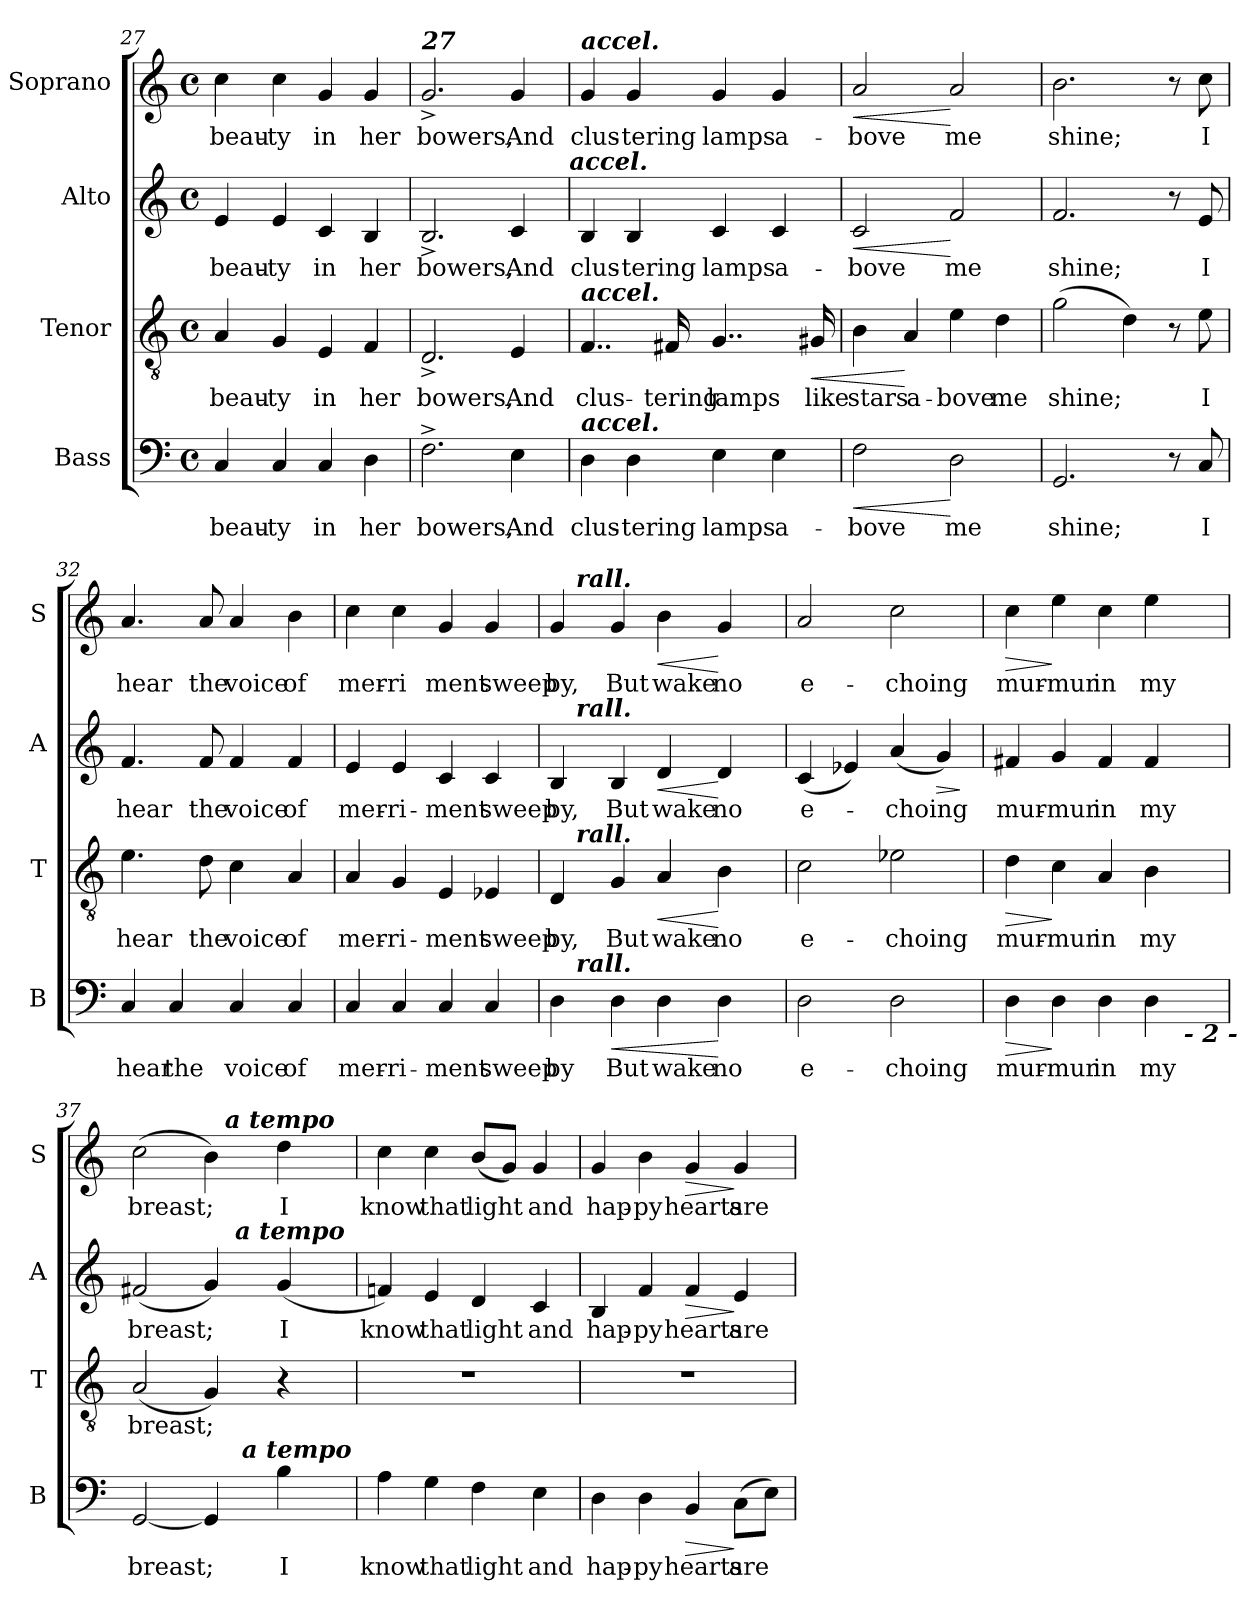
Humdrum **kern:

**kern	**text	**dynam	**kern	**text	**dynam	**kern	**text	**dynam	**kern	**text	**dynam
*part4	*part4	*part4	*part3	*part3	*part3	*part2	*part2	*part2	*part1	*part1	*part1
*staff4	*staff4	*staff4	*staff3	*staff3	*staff3	*staff2	*staff2	*staff2	*staff1	*staff1	*staff1
*I"Bass	*	*	*I"Tenor	*	*	*I"Alto	*	*	*I"Soprano	*	*
*I'B	*	*	*I'T	*	*	*I'A	*	*	*I'S	*	*
*clefF4	*	*	*clefGv2	*	*	*clefG2	*	*	*clefG2	*	*
*k[]	*	*	*k[]	*	*	*k[]	*	*	*k[]	*	*
*a:	*	*	*a:	*	*	*a:	*	*	*a:	*	*
*M4/4	*	*	*M4/4	*	*	*M4/4	*	*	*M4/4	*	*
*met(c)	*	*	*met(c)	*	*	*met(c)	*	*	*met(c)	*	*
=27	=27	=27	=27	=27	=27	=27	=27	=27	=27	=27	=27
4C/	beau-	.	4A/	beau-	.	4e/	beau-	.	4cc\	beau-	.
4C/	-ty	.	4G/	-ty	.	4e/	-ty	.	4cc\	-ty	.
4C/	in	.	4E/	in	.	4c/	in	.	4g/	in	.
4D\	her	.	4F/	her	.	4B/	her	.	4g/	her	.
=28	=28	=28	=28	=28	=28	=28	=28	=28	=28	=28	=28
!	!	!	!	!	!	!	!	!	!LO:TX:a:Bi:t=27	!	!
2.F^>\	bowers,	.	2.D^>/	bowers,	.	2.B^>/	bowers,	.	2.g^>/	bowers,	.
4E\	And	.	4E/	And	.	4c/	And	.	4g/	And	.
32ryy	.	.	32ryy	.	.	32ryy	.	.	32ryy	.	.
!	!	!	!	!	!	!LO:TX:a:Bi:t=accel.	!	!	!	!	!
=29	=29	=29	=29	=29	=29	=29	=29	=29	=29	=29	=29
!	!	!	!	!	!	!	!	!	!LO:TX:a:Bi:t=accel.	!	!
!	!	!	!LO:TX:a:Bi:t=accel.	!	!	!	!	!	!	!	!
!LO:TX:a:Bi:t=accel.	!	!	!	!	!	!	!	!	!	!	!
4D\	clus-	.	4..F/	clus-	.	4B/	clus-	.	4g/	clus-	.
4D\	-tering	.	.	.	.	4B/	-tering	.	4g/	-tering	.
.	.	.	16F#X/	-tering	.	.	.	.	.	.	.
4E\	lamps	.	4..G/	lamps	.	4c/	lamps	.	4g/	lamps	.
4E\	a-	.	.	.	.	4c/	a-	.	4g/	a-	.
!	!	!	!	!	!LO:HP:b	!	!	!	!	!	!
.	.	.	16G#X/	like	<	.	.	.	.	.	.
!!LO:LB:g=z
=30	=30	=30	=30	=30	=30	=30	=30	=30	=30	=30	=30
!	!	!LO:HP:b	!	!	!	!	!	!LO:HP:b	!	!	!LO:HP:b
2F\	-bove	<	4B\	stars	.	2c/	-bove	<	2a/	-bove	<
.	.	.	4A/	a-	[	.	.	.	.	.	.
2D\	me	[	4e\	-bove	.	2f/	me	[	2a/	me	[
.	.	.	4d\	me	.	.	.	.	.	.	.
=31	=31	=31	=31	=31	=31	=31	=31	=31	=31	=31	=31
2.GG/	shine;	.	(2g\	shine;	.	2.f/	shine;	.	2.b\	shine;	.
.	.	.	4d\)	.	.	.	.	.	.	.	.
8r	.	.	8r	.	.	8r	.	.	8r	.	.
8C/	I	.	8e\	I	.	8e/	I	.	8cc\	I	.
=32	=32	=32	=32	=32	=32	=32	=32	=32	=32	=32	=32
4C/	hear	.	4.e\	hear	.	4.f/	hear	.	4.a/	hear	.
4C/	the	.	.	.	.	.	.	.	.	.	.
.	.	.	8d\	the	.	8f/	the	.	8a/	the	.
4C/	voice	.	4c\	voice	.	4f/	voice	.	4a/	voice	.
4C/	of	.	4A/	of	.	4f/	of	.	4b\	of	.
=33	=33	=33	=33	=33	=33	=33	=33	=33	=33	=33	=33
4C/	mer-	.	4A/	mer-	.	4e/	mer-	.	4cc\	mer-	.
4C/	-ri-	.	4G/	-ri-	.	4e/	-ri-	.	4cc\	-ri	.
4C/	-ment	.	4E/	-ment	.	4c/	-ment	.	4g/	ment	.
4C/	sweep	.	4E-X/	sweep	.	4c/	sweep	.	4g/	sweep	.
=34	=34	=34	=34	=34	=34	=34	=34	=34	=34	=34	=34
!	!	!	!	!	!	!	!	!	!LO:TX:a:Bi:t=33	!	!
*^	*	*	*^	*	*	*^	*	*	*^	*	*
4D\	16.ryy	by	.	4D/	16.ryy	by,	.	4B/	16.ryy	by,	.	4g/	16.ryy	by,	.
!	!	!	!	!	!	!	!	!	!	!	!	!	!LO:TX:a:Bi:t=rall.	!	!
!	!	!	!	!	!	!	!	!	!LO:TX:a:Bi:t=rall.	!	!	!	!	!	!
!	!	!	!	!	!LO:TX:a:Bi:t=rall.	!	!	!	!	!	!	!	!	!	!
!	!LO:TX:a:Bi:t=rall.	!	!	!	!	!	!	!	!	!	!	!	!	!	!
.	2ryy	.	.	.	2ryy	.	.	.	2ryy	.	.	.	2ryy	.	.
!	!	!	!LO:HP:b	!	!	!	!	!	!	!	!	!	!	!	!
4D\	.	But	<	4G/	.	But	.	4B/	.	But	.	4g/	.	But	.
!	!	!	!	!	!	!	!LO:HP:b	!	!	!	!LO:HP:b	!	!	!	!LO:HP:b
4D\	.	wake	.	4A/	.	wake	<	4d/	.	wake	<	4b\	.	wake	<
.	4ryy	.	.	.	4ryy	.	.	.	4ryy	.	.	.	4ryy	.	.
4D\	.	no	[	4B\	.	no	[	4d/	.	no	[	4g/	.	no	[
.	8ryy	.	.	.	8ryy	.	.	.	8ryy	.	.	.	8ryy	.	.
.	32ryy	.	.	.	32ryy	.	.	.	32ryy	.	.	.	32ryy	.	.
*v	*v	*	*	*	*	*	*	*v	*v	*	*	*v	*v	*	*
*	*	*	*v	*v	*	*	*	*	*	*	*	*
=35	=35	=35	=35	=35	=35	=35	=35	=35	=35	=35	=35
2D\	e-	.	2c\	e-	.	(4c/	e-	.	2a/	e-	.
.	.	.	.	.	.	4e-X/)	.	.	.	.	.
2D\	-choing	.	2e-X\	-choing	.	(4a/	-choing	.	2cc\	-choing	.
!	!	!	!	!	!	!	!	!LO:HP:b	!	!	!
.	.	.	.	.	.	4g/)	.	>	.	.	.
.	.	.	.	.	.	.	.	]	.	.	.
!!LO:LB:g=z
=36	=36	=36	=36	=36	=36	=36	=36	=36	=36	=36	=36
!	!	!LO:HP:b	!	!	!LO:HP:b	!	!	!	!	!	!LO:HP:b
*^	*	*	*	*	*	*	*	*	*	*	*
4D\	2...ryy	mur-	>	4d\	mur-	>	4f#X/	mur-	.	4cc\	mur-	>
4D\	.	-mur	]	4c\	-mur	]	4g/	-mur	.	4ee\	-mur	]
4D\	.	in	.	4A/	in	.	4f#/	in	.	4cc\	in	.
4D\	.	my	.	4B\	my	.	4f#/	my	.	4ee\	my	.
!	!LO:TX:b:Bi:t=- 2 -	!	!	!	!	!	!	!	!	!	!	!
.	16ryy	.	.	.	.	.	.	.	.	.	.	.
=37	=37	=37	=37	=37	=37	=37	=37	=37	=37	=37	=37	=37
*	*	*	*	*	*	*	*^	*	*	*^	*	*
[2GG/	2ryy	breast;	.	(2A/	breast;	.	(2f#X/	3..ryy	breast;	.	(2cc\	2ryy	breast;	.
4GG/]	16.ryy	.	.	4G/)	.	.	4g/)	.	.	.	4b\)	16ryy	.	.
!	!	!	!	!	!	!	!	!	!	!	!	!LO:TX:a:Bi:t=a  tempo	!	!
.	.	.	.	.	.	.	.	.	.	.	.	4..ryy	.	.
!	!	!	!	!	!	!	!	!LO:TX:a:Bi:t=a  tempo	!	!	!	!	!	!
.	.	.	.	.	.	.	.	3ryy	.	.	.	.	.	.
!	!LO:TX:a:Bi:t=a  tempo	!	!	!	!	!	!	!	!	!	!	!	!	!
.	4ryy	.	.	.	.	.	.	.	.	.	.	.	.	.
4B\	.	I	.	4r	.	.	(4g/	.	I	.	4dd\	.	I	.
.	8ryy	.	.	.	.	.	.	.	.	.	.	.	.	.
.	.	.	.	.	.	.	.	12ryy	.	.	.	.	.	.
.	32ryy	.	.	.	.	.	.	.	.	.	.	.	.	.
*	*	*	*	*	*	*	*v	*v	*	*	*	*	*	*
*v	*v	*	*	*	*	*	*	*	*	*v	*v	*	*
=38	=38	=38	=38	=38	=38	=38	=38	=38	=38	=38	=38
4A\	know	.	1r	.	.	4fn/)	know	.	4cc\	know	.
4G\	that	.	.	.	.	4e/	that	.	4cc\	that	.
4F\	light	.	.	.	.	4d/	light	.	(8b/L	light	.
.	.	.	.	.	.	.	.	.	8g/J)	.	.
4E\	and	.	.	.	.	4c/	and	.	4g/	and	.
=39	=39	=39	=39	=39	=39	=39	=39	=39	=39	=39	=39
4D\	hap-	.	1r	.	.	4B/	hap-	.	4g/	hap-	.
4D\	-py	.	.	.	.	4f/	-py	.	4b\	-py	.
!	!	!LO:HP:b	!	!	!	!	!	!LO:HP:b	!	!	!LO:HP:b
4BB/	hearts	>	.	.	.	4f/	hearts	>	4g/	hearts	>
(8C\L	are	]	.	.	.	4e/	are	]	4g/	are	]
8E\J)	.	.	.	.	.	.	.	.	.	.	.
=	=	=	=	=	=	=	=	=	=	=	=
*-	*-	*-	*-	*-	*-	*-	*-	*-	*-	*-	*-
